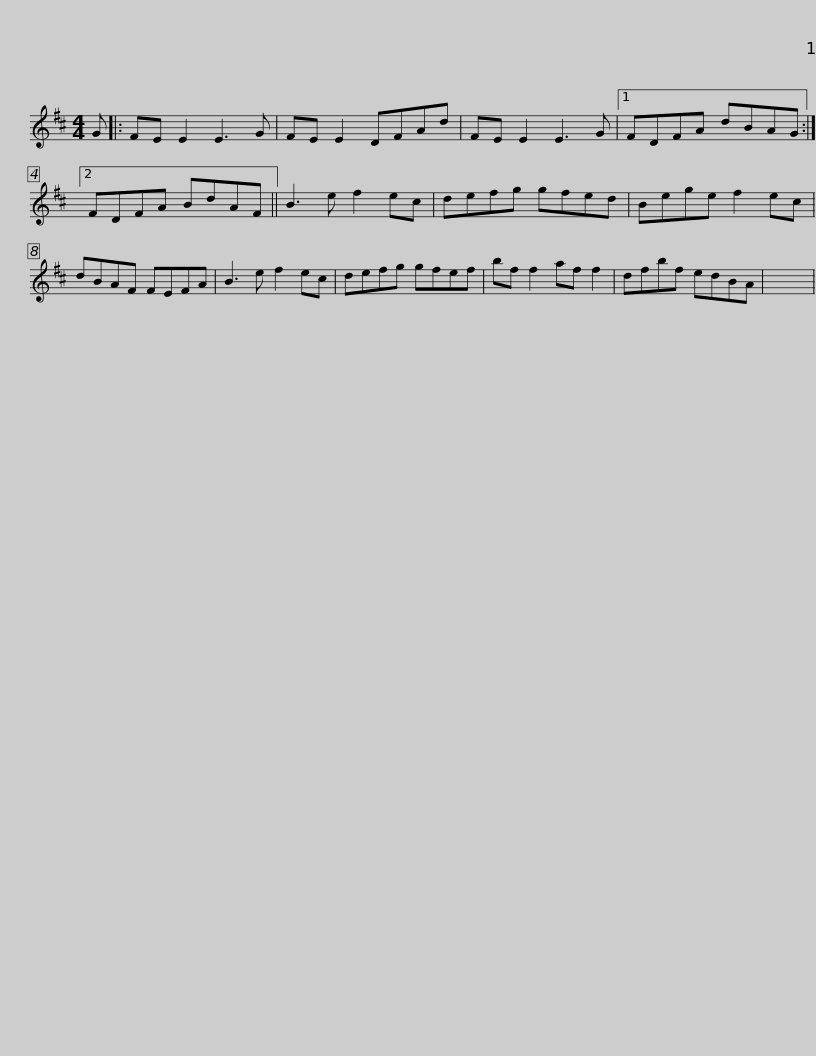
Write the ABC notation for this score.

X:1
L:1/8
M:4/4
I:linebreak $
K:D
V:1 treble
V:1
 G |: FE E2 E3 G | FE E2 DFAd | FE E2 E3 G |1 FDFA dBAG :|2 %5
 FDFA BdAF || B3 e f2 ec |$ defg gfed | Bege f2 ec | dBAF FEFA | %10
 B3 e f2 ec | defg gfef | bf f2 af f2 |$ dfbf edBA | x8 | %15
